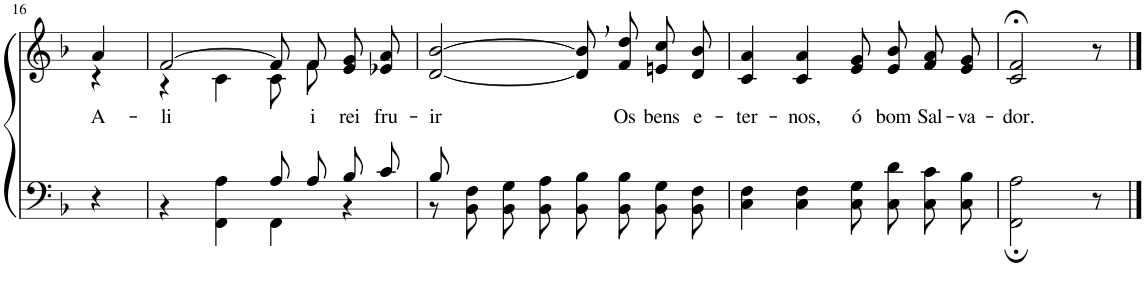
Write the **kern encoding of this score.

**kern	**kern	**text
*part2	*part1	*part1
*staff2	*staff1	*staff1
*I"Parte III e IV	*I"Parte I e II	*
!!LO:PB:g=z
*clefF4	*clefG2	*
*Trd-1c-2	*Trd-1c-2	*
*k[b-]	*k[b-]	*
*M4/4	*M4/4	*
=16	=16	=16
!	!	!LO:LY:b
*	*^	*
4r	4a/	4r	A-
=17	=17	=17	=17
*^	*	*	*
!	!	!	!	!LO:LY:b
2ryy	4r	[2f/	4r	-li
.	4FF\ 4A\	.	4c\	.
8A/L	4FF\	8f/L]	8c\L	.
!	!	!	!	!LO:LY:b
8A/J	.	8f/J	8f\J	i-
!	!	!	!	!LO:LY:b
8B-/L	4r	8e/ 8g/L	4ryy	-rei
!	!	!	!	!LO:LY:b
8c/J	.	8e-X/ 8a/J	.	fru-
*	*	*v	*v	*
=18	=18	=18	=18
!	!	!	!LO:LY:b
8B-/	8r	[2d/ [2b-/	-ir
2..ryy	8BB-\ 8F\	.	.
.	8BB-\ 8G\L	.	.
.	8BB-\ 8A\J	.	.
.	8BB-\ 8B-\L	8d],/ 8b-],/L	.
!	!	!	!LO:LY:b
.	8BB-\ 8B-\J	8f/ 8dd/J	Os
!	!	!	!LO:LY:b
.	8BB-\ 8G\L	8en/ 8cc/L	bens
!	!	!	!LO:LY:b
.	8BB-\ 8F\J	8d/ 8b-/J	e-
=19	=19	=19	=19
!	!	!	!LO:LY:b
*v	*v	*	*
4C\ 4F\	4c/ 4a/	-ter-
!	!	!LO:LY:b
4C\ 4F\	4c/ 4a/	-nos,
!	!	!LO:LY:b
8C\ 8G\L	8e/ 8g/L	ó
!	!	!LO:LY:b
8C\ 8d\J	8e/ 8b-/J	bom
!	!	!LO:LY:b
8C\ 8c\L	8f/ 8a/L	Sal-
!	!	!LO:LY:b
8C\ 8B-\J	8e/ 8g/J	-va-
=20	=20	=20
!	!	!LO:LY:b
2FF\; 2A\;	2c/;< 2f/;<	-dor.
8r	8r	.
==	==	==
*-	*-	*-
